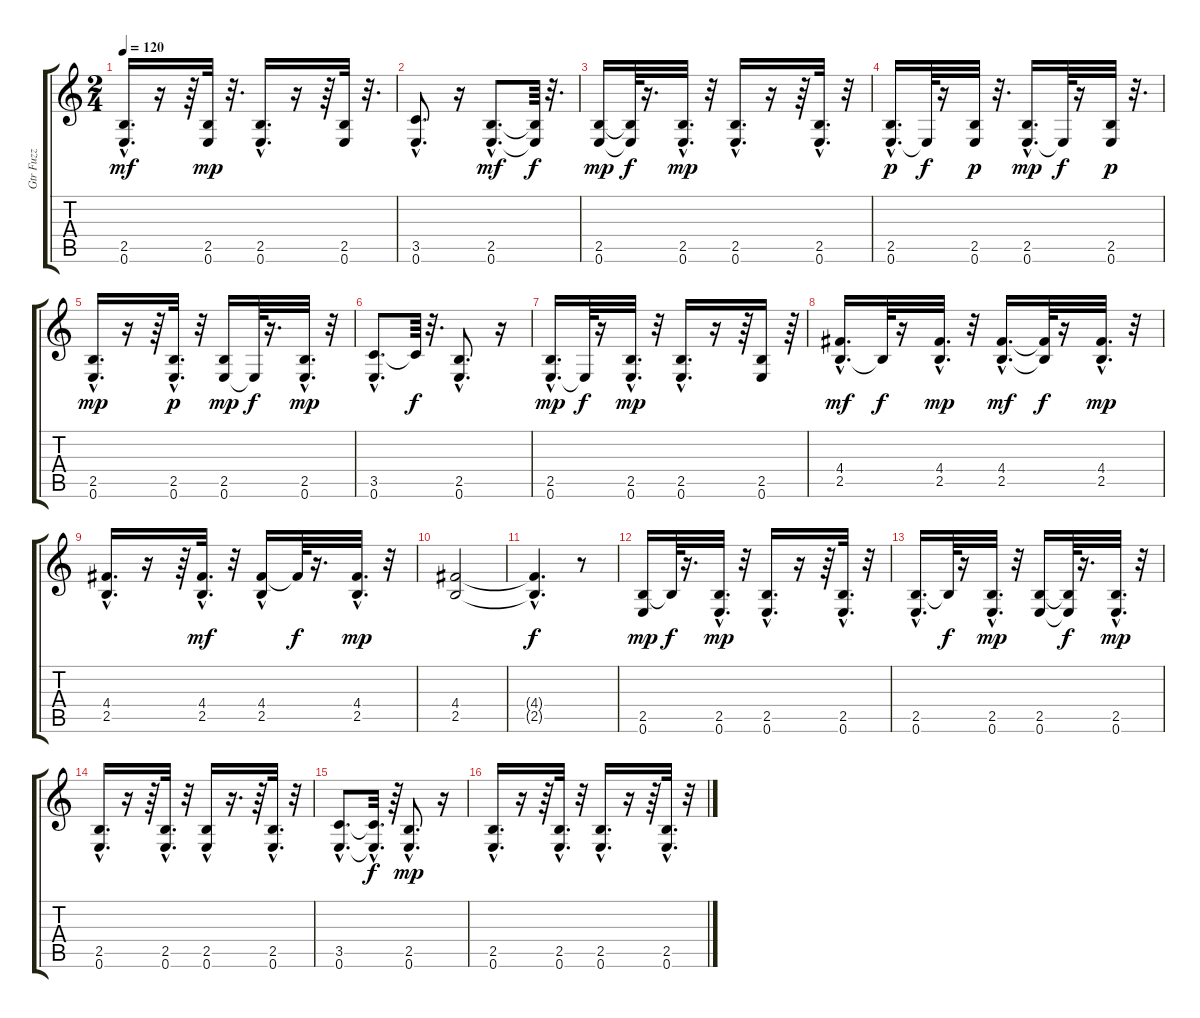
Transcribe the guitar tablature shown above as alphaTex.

\track ("Gtr Fuzz" "Gtr Fuzz") {instrument electricguitarjazz}
\staff {score tabs}
\tuning (E4 B3 G3 D3 A2 E2) {hide}
\ts (2 4)
\tempo 120
\clef g2
\ks c
(2.5{hac} 0.6{hac}).16{d dy mf} r.16 r.64 (2.5 0.6).32{dy mp} r.32{d} (2.5 0.6{hac}).16{d} r.16 r.64 (2.5 0.6).32 r.32{d} |
(3.5{hac} 0.6{hac}).8{d} r.16 (2.5{hac} 0.6{hac}).8{d dy mf} (2.5{t} 0.6{t}).64{dy f} r.32{d} |
(2.5 0.6).16{dy mp} (2.5{t} 0.6{t}).64{dy f} r.16{d} (2.5 0.6{hac}).32{d dy mp} r.32 (2.5 0.6{hac}).16{d} r.16 r.64 (2.5 0.6{hac}).32{d} r.32 |
(2.5 0.6{hac}).16{d dy p} 0.6{t}.64{dy f} r.16 (2.5 0.6).32{dy p} r.32{d} (2.5{hac} 0.6{hac}).16{d dy mp} 0.6{t}.64{dy f} r.16 (2.5 0.6).32{dy p} r.32{d} |
(2.5 0.6{hac}).16{d dy mp} r.16 r.64 (2.5 0.6{hac}).32{d dy p} r.32 (2.5 0.6).16{dy mp} 0.6{t}.64{dy f} r.16{d} (2.5 0.6{hac}).32{d dy mp} r.32 |
(3.5{hac} 0.6{hac}).8{d} 3.5{t}.64{dy f} r.32{d} (2.5{hac} 0.6{hac}).8{d} r.16 |
(2.5{hac} 0.6{hac}).16{d dy mp} 0.6{t}.64{dy f} r.16 (2.5 0.6{hac}).32{d dy mp} r.32 (2.5 0.6{hac}).16{d} r.16 r.64 (2.5 0.6).16 r.64 |
(4.4{hac} 2.5{hac}).16{d dy mf} 2.5{t}.64{dy f} r.16 (4.4{hac} 2.5).32{d dy mp} r.32 (4.4{hac} 2.5{hac}).16{d dy mf} (4.4{t} 2.5{t}).64{dy f} r.16 (4.4{hac} 2.5).32{d dy mp} r.32 |
(4.4 2.5{hac}).16{d} r.16 r.64 (4.4{hac} 2.5).32{d dy mf} r.32 (4.4 2.5{hac}).16 4.4{t}.64{dy f} r.16{d} (4.4 2.5{hac}).32{d dy mp} r.32 |
(4.4 2.5).2 |
(4.4{hac t} 2.5{t}).4{d dy f} r.8 |
(2.5 0.6).16{dy mp} 2.5{t}.64{dy f} r.16{d} (2.5{hac} 0.6).32{d dy mp} r.32 (2.5 0.6{hac}).16{d} r.16 r.64 (2.5 0.6{hac}).32{d} r.32 |
(2.5{hac} 0.6{hac}).16{d} 2.5{t}.64{dy f} r.16 (2.5{hac} 0.6{hac}).32{d dy mp} r.32 (2.5 0.6).16 (2.5{t} 0.6{t}).64{dy f} r.16{d} (2.5{hac} 0.6{hac}).32{d dy mp} r.32 |
(2.5 0.6{hac}).16{d} r.16 r.64 (2.5{hac} 0.6{hac}).32{d} r.32 (2.5 0.6{hac}).16 r.16{d} r.64 (2.5{hac} 0.6{hac}).32{d} r.32 |
(3.5{hac} 0.6{hac}).8{d} (3.5{hac t} 0.6{t}).32{d dy f} r.64 (2.5{hac} 0.6{hac}).8{d dy mp} r.16 |
(2.5 0.6{hac}).16{d} r.16 r.64 (2.5 0.6{hac}).32{d} r.32 (2.5{hac} 0.6{hac}).16{d} r.16 r.64 (2.5 0.6{hac}).32{d} r.32
